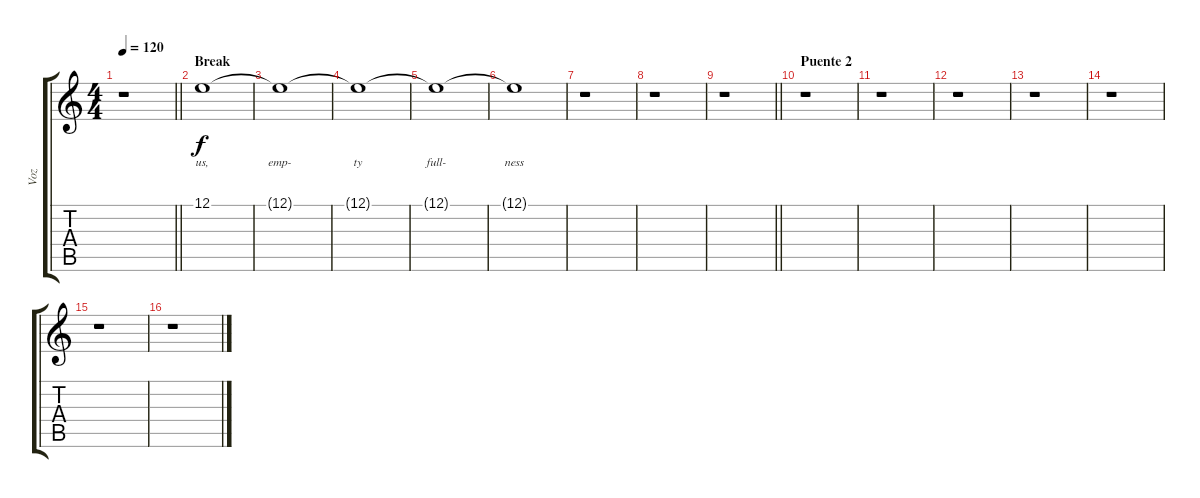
\track ("Voz" "Voz") {instrument choiraahs}
\staff {score tabs}
\tuning (E4 B3 G3 D3 A2 E2) {hide}
\ts (4 4)
\tempo 120
\clef g2
\barLineRight lightlight
\ks c
r.1{dy f} |
\section ("" "Break")
12.1.1{lyrics (0 "us,") lyrics (1 "") lyrics (2 "") lyrics (3 "") lyrics (4 "")} |
12.1{t}.1{lyrics (0 "emp-") lyrics (1 "") lyrics (2 "") lyrics (3 "") lyrics (4 "")} |
12.1{t}.1{lyrics (0 "ty") lyrics (1 "") lyrics (2 "") lyrics (3 "") lyrics (4 "")} |
12.1{t}.1{lyrics (0 "full-") lyrics (1 "") lyrics (2 "") lyrics (3 "") lyrics (4 "")} |
12.1{t}.1{lyrics (0 "ness") lyrics (1 "") lyrics (2 "") lyrics (3 "") lyrics (4 "")} |
r.1 |
r.1 |
\barLineRight lightlight
r.1 |
\section ("" "Puente 2")
r.1 |
r.1 |
r.1 |
r.1 |
r.1 |
r.1 |
r.1
